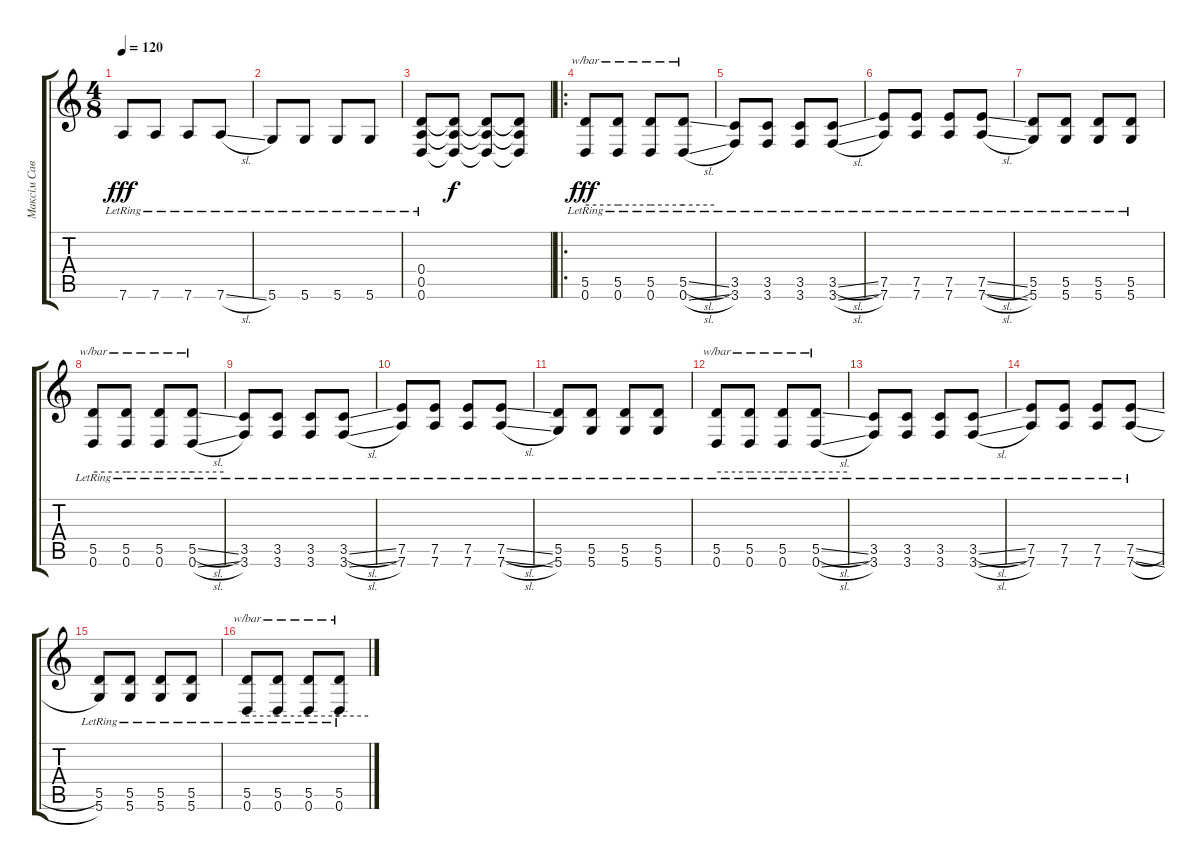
\track ("Максім Савчук - Guitar 1" "Максім Сав") {instrument electricguitarclean}
\staff {score tabs}
\tuning (E4 B3 G3 D3 A2 D2) {hide}
\ts (4 8)
\tempo 120
\clef g2
\ks c
7.6{lr}.8{dy fff} 7.6{lr}.8 7.6{lr}.8 7.6{sl lr}.8 |
5.6{lr}.8 5.6{lr}.8 5.6{lr}.8 5.6{lr}.8 |
(0.4 0.5{lr} 0.6{lr}).8{instrument distortionguitar} (0.4{t} 0.5{t} 0.6{t}).8{dy f} (0.4{t} 0.5{t} 0.6{t}).8 (0.4{t} 0.5{t} 0.6{t}).8 |
\ro
(5.5{lr} 0.6{lr}).8{tbe (hold default 0 0 60 0) dy fff} (5.5{lr} 0.6{lr}).8{tbe (hold default 0 0 60 0)} (5.5{lr} 0.6{lr}).8{tbe (hold default 0 0 60 0)} (5.5{sl lr} 0.6{sl lr}).8{tbe (hold default 0 0 60 0)} |
(3.5{lr} 3.6{lr}).8 (3.5{lr} 3.6{lr}).8 (3.5{lr} 3.6{lr}).8 (3.5{sl lr} 3.6{sl lr}).8 |
(7.5{lr} 7.6{lr}).8 (7.5{lr} 7.6{lr}).8 (7.5{lr} 7.6{lr}).8 (7.5{sl lr} 7.6{sl lr}).8 |
(5.5{lr} 5.6{lr}).8 (5.5{lr} 5.6{lr}).8 (5.5{lr} 5.6{lr}).8 (5.5{lr} 5.6{lr}).8 |
(5.5{lr} 0.6{lr}).8{tbe (hold default 0 0 60 0)} (5.5{lr} 0.6{lr}).8{tbe (hold default 0 0 60 0)} (5.5{lr} 0.6{lr}).8{tbe (hold default 0 0 60 0)} (5.5{sl lr} 0.6{sl lr}).8{tbe (hold default 0 0 60 0)} |
(3.5{lr} 3.6{lr}).8 (3.5{lr} 3.6{lr}).8 (3.5{lr} 3.6{lr}).8 (3.5{sl lr} 3.6{sl lr}).8 |
(7.5{lr} 7.6{lr}).8 (7.5{lr} 7.6{lr}).8 (7.5{lr} 7.6{lr}).8 (7.5{sl lr} 7.6{sl lr}).8 |
(5.5{lr} 5.6{lr}).8 (5.5{lr} 5.6{lr}).8 (5.5{lr} 5.6{lr}).8 (5.5{lr} 5.6{lr}).8 |
(5.5{lr} 0.6{lr}).8{tbe (hold default 0 0 60 0)} (5.5{lr} 0.6{lr}).8{tbe (hold default 0 0 60 0)} (5.5{lr} 0.6{lr}).8{tbe (hold default 0 0 60 0)} (5.5{sl lr} 0.6{sl lr}).8{tbe (hold default 0 0 60 0)} |
(3.5{lr} 3.6{lr}).8 (3.5{lr} 3.6{lr}).8 (3.5{lr} 3.6{lr}).8 (3.5{sl lr} 3.6{sl lr}).8 |
(7.5{lr} 7.6{lr}).8 (7.5{lr} 7.6{lr}).8 (7.5{lr} 7.6{lr}).8 (7.5{sl lr} 7.6{sl lr}).8 |
(5.5{lr} 5.6{lr}).8 (5.5{lr} 5.6{lr}).8 (5.5{lr} 5.6{lr}).8 (5.5{lr} 5.6{lr}).8 |
(5.5{lr} 0.6{lr}).8{tbe (hold default 0 0 60 0)} (5.5{lr} 0.6{lr}).8{tbe (hold default 0 0 60 0)} (5.5{lr} 0.6{lr}).8{tbe (hold default 0 0 60 0)} (5.5{sl lr} 0.6{sl lr}).8{tbe (hold default 0 0 60 0)}
